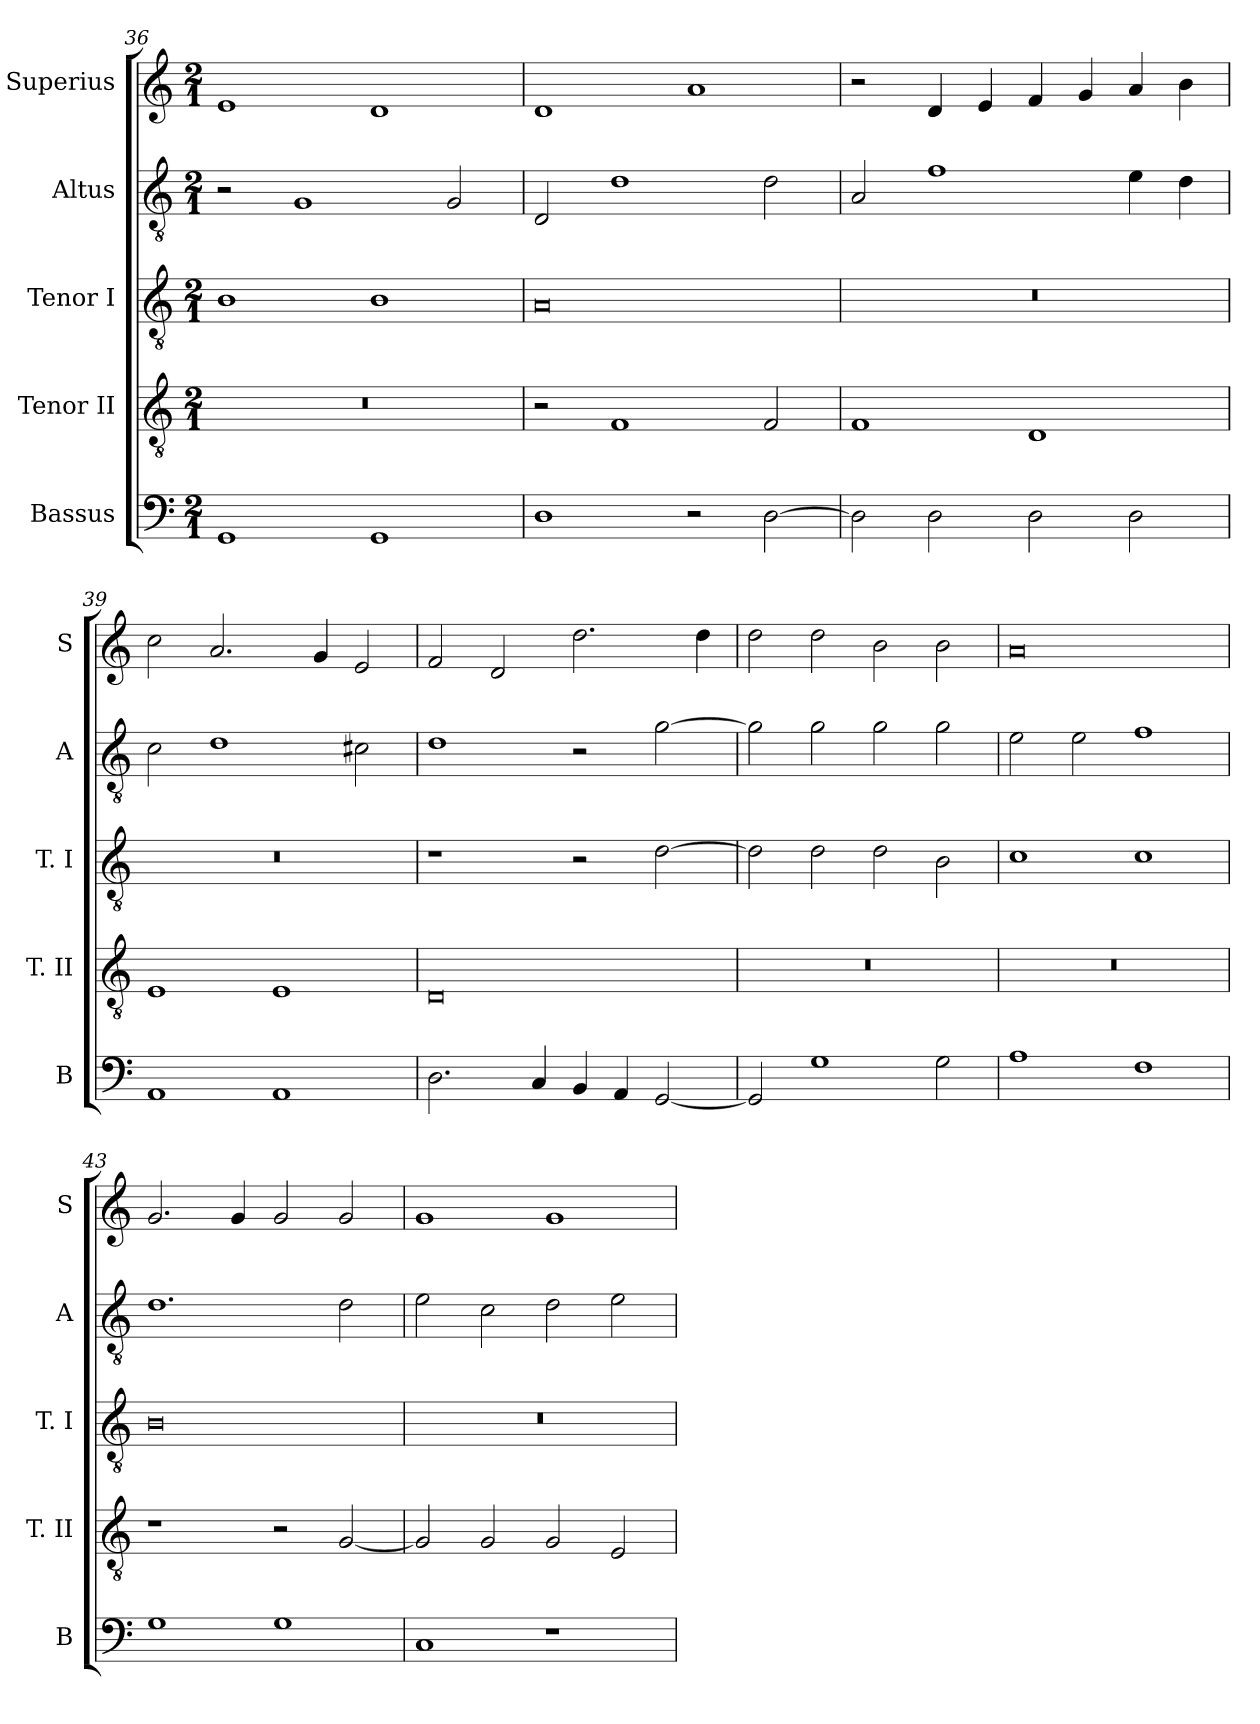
**kern	**kern	**kern	**kern	**kern
*part5	*part4	*part3	*part2	*part1
*staff5	*staff4	*staff3	*staff2	*staff1
*I"Bassus	*I"Tenor II	*I"Tenor I	*I"Altus	*I"Superius
*I'B	*I'T. II	*I'T. I	*I'A	*I'S
*clefF4	*clefGv2	*clefGv2	*clefGv2	*clefG2
*k[]	*k[]	*k[]	*k[]	*k[]
*C:	*C:	*C:	*C:	*C:
*M2/1	*M2/1	*M2/1	*M2/1	*M2/1
=36	=36	=36	=36	=36
1GG	0r	1B	2r	1e
.	.	.	1G	.
1GG	.	1B	.	1d
.	.	.	2G	.
=37	=37	=37	=37	=37
1D	2r	0A	2D	1d
.	1F	.	1d	.
2r	.	.	.	1a
[2D	2F	.	2d	.
=38	=38	=38	=38	=38
2D]	1F	0r	2A	2r
2D	.	.	1f	4d
.	.	.	.	4e
2D	1D	.	.	4f
.	.	.	.	4g
2D	.	.	4e	4a
.	.	.	4d	4b
=39	=39	=39	=39	=39
1AA	1E	0r	2c	2cc
.	.	.	1d	2.a
1AA	1E	.	.	.
.	.	.	.	4g
.	.	.	2c#X	2e
=40	=40	=40	=40	=40
2.D	0D	1r	1d	2f
.	.	.	.	2d
4C	.	.	.	.
4BB	.	2r	2r	2.dd
4AA	.	.	.	.
[2GG	.	[2d	[2g	.
.	.	.	.	4dd
=41	=41	=41	=41	=41
2GG]	0r	2d]	2g]	2dd
1G	.	2d	2g	2dd
.	.	2d	2g	2b
2G	.	2B	2g	2b
=42	=42	=42	=42	=42
1A	0r	1c	2e	0a
.	.	.	2e	.
1F	.	1c	1f	.
=43	=43	=43	=43	=43
1G	1r	0B	1.d	2.g
.	.	.	.	4g
1G	2r	.	.	2g
.	[2G	.	2d	2g
=44	=44	=44	=44	=44
1C	2G]	0r	2e	1g
.	2G	.	2c	.
1r	2G	.	2d	1g
.	2E	.	2e	.
=	=	=	=	=
*-	*-	*-	*-	*-
